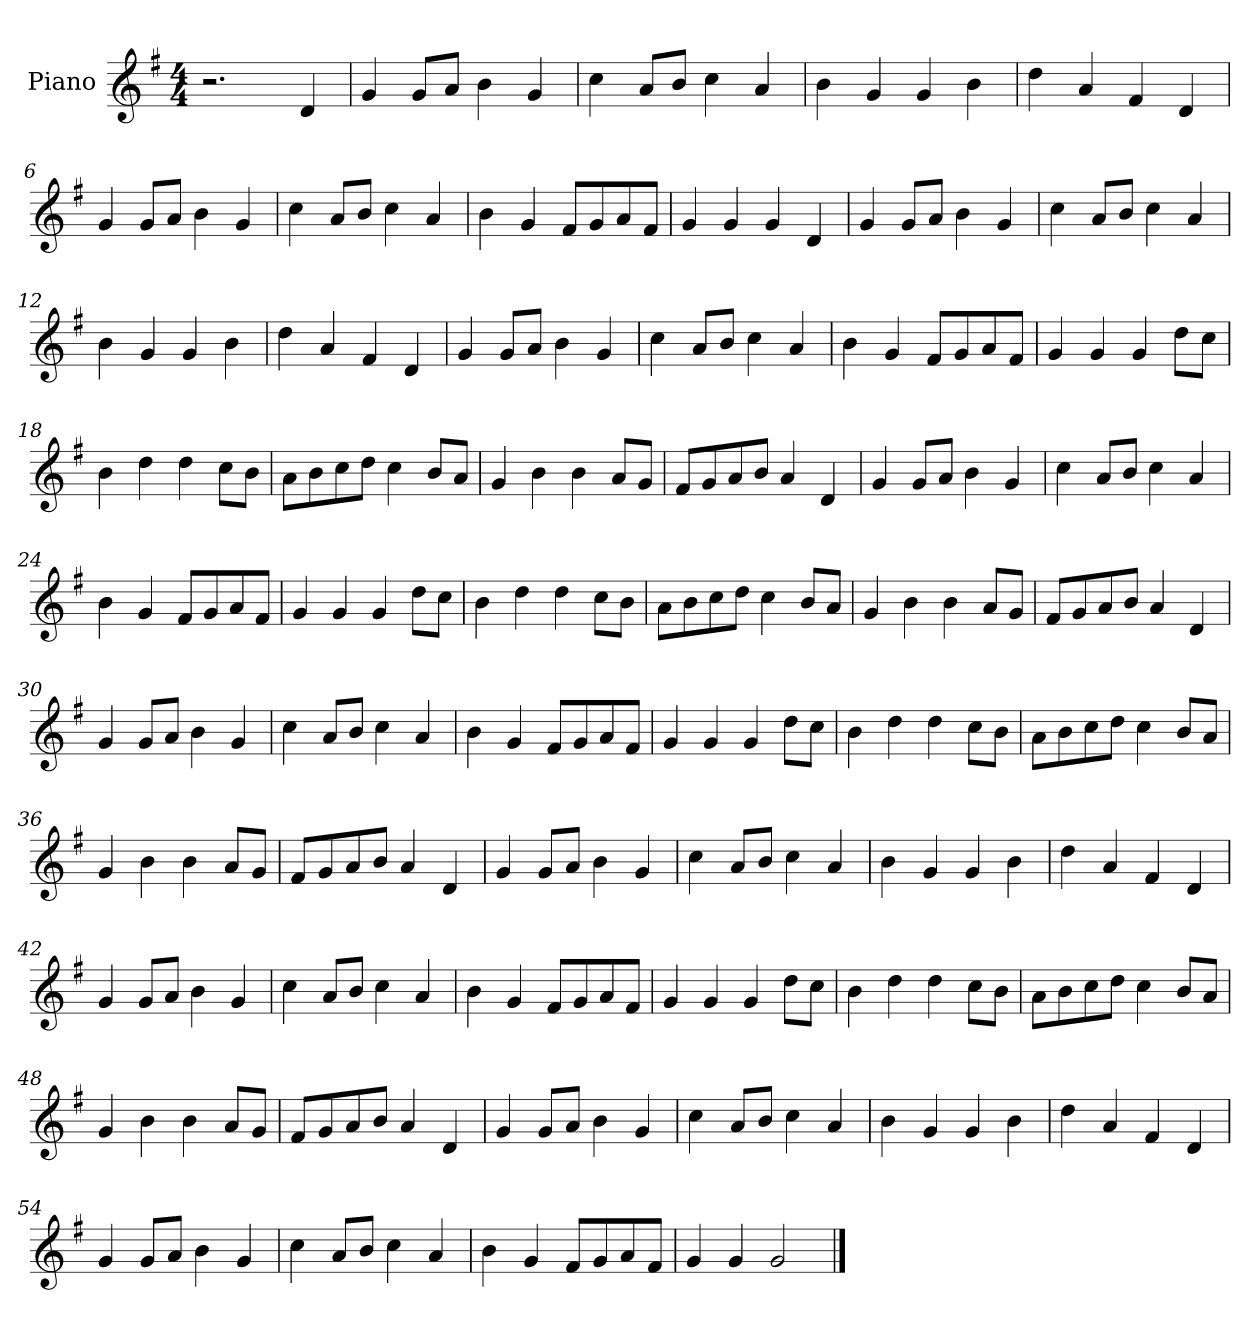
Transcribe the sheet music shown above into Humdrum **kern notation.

**kern
*part1
*staff1
*I"Piano
*I'Pno
*clefG2
*k[f#]
*M4/4
=1
2.r
4d/
=2
4g/
8g/L
8a/J
4b\
4g/
=3
4cc\
8a/L
8b/J
4cc\
4a/
=4
4b\
4g/
4g/
4b\
=5
4dd\
4a/
4f#/
4d/
=6
4g/
8g/L
8a/J
4b\
4g/
=7
4cc\
8a/L
8b/J
4cc\
4a/
=8
4b\
4g/
8f#/L
8g/
8a/
8f#/J
=9
4g/
4g/
4g/
4d/
=10
4g/
8g/L
8a/J
4b\
4g/
=11
4cc\
8a/L
8b/J
4cc\
4a/
=12
4b\
4g/
4g/
4b\
=13
4dd\
4a/
4f#/
4d/
=14
4g/
8g/L
8a/J
4b\
4g/
=15
4cc\
8a/L
8b/J
4cc\
4a/
=16
4b\
4g/
8f#/L
8g/
8a/
8f#/J
=17
4g/
4g/
4g/
8dd\L
8cc\J
=18
4b\
4dd\
4dd\
8cc\L
8b\J
=19
8a\L
8b\
8cc\
8dd\J
4cc\
8b/L
8a/J
=20
4g/
4b\
4b\
8a/L
8g/J
=21
8f#/L
8g/
8a/
8b/J
4a/
4d/
=22
4g/
8g/L
8a/J
4b\
4g/
=23
4cc\
8a/L
8b/J
4cc\
4a/
=24
4b\
4g/
8f#/L
8g/
8a/
8f#/J
=25
4g/
4g/
4g/
8dd\L
8cc\J
=26
4b\
4dd\
4dd\
8cc\L
8b\J
=27
8a\L
8b\
8cc\
8dd\J
4cc\
8b/L
8a/J
=28
4g/
4b\
4b\
8a/L
8g/J
=29
8f#/L
8g/
8a/
8b/J
4a/
4d/
=30
4g/
8g/L
8a/J
4b\
4g/
=31
4cc\
8a/L
8b/J
4cc\
4a/
=32
4b\
4g/
8f#/L
8g/
8a/
8f#/J
=33
4g/
4g/
4g/
8dd\L
8cc\J
=34
4b\
4dd\
4dd\
8cc\L
8b\J
=35
8a\L
8b\
8cc\
8dd\J
4cc\
8b/L
8a/J
=36
4g/
4b\
4b\
8a/L
8g/J
=37
8f#/L
8g/
8a/
8b/J
4a/
4d/
=38
4g/
8g/L
8a/J
4b\
4g/
=39
4cc\
8a/L
8b/J
4cc\
4a/
=40
4b\
4g/
4g/
4b\
=41
4dd\
4a/
4f#/
4d/
=42
4g/
8g/L
8a/J
4b\
4g/
=43
4cc\
8a/L
8b/J
4cc\
4a/
=44
4b\
4g/
8f#/L
8g/
8a/
8f#/J
=45
4g/
4g/
4g/
8dd\L
8cc\J
=46
4b\
4dd\
4dd\
8cc\L
8b\J
=47
8a\L
8b\
8cc\
8dd\J
4cc\
8b/L
8a/J
=48
4g/
4b\
4b\
8a/L
8g/J
=49
8f#/L
8g/
8a/
8b/J
4a/
4d/
=50
4g/
8g/L
8a/J
4b\
4g/
=51
4cc\
8a/L
8b/J
4cc\
4a/
=52
4b\
4g/
4g/
4b\
=53
4dd\
4a/
4f#/
4d/
=54
4g/
8g/L
8a/J
4b\
4g/
=55
4cc\
8a/L
8b/J
4cc\
4a/
=56
4b\
4g/
8f#/L
8g/
8a/
8f#/J
=57
4g/
4g/
2g/
==
*-
